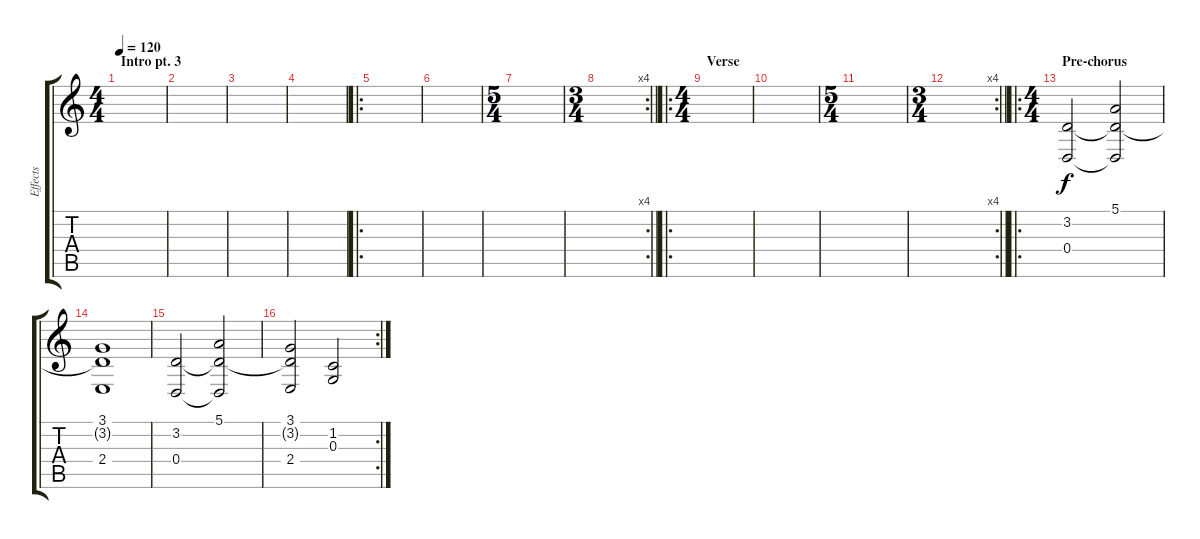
\track ("Effects" "Effects") {instrument frenchhorn}
\staff {score tabs}
\tuning (E4 B3 G3 D3 A2 D2) {hide}
\ts (4 4)
\section ("" "Intro pt. 3")
\tempo 120
\clef g2
\ks c
|
|
|
|
\ro
|
|
\ts (5 4)
|
\rc 4
\ts (3 4)
\barLineRight lightlight
|
\ro
\ts (4 4)
\section ("" "Verse")
|
|
\ts (5 4)
|
\rc 4
\ts (3 4)
\barLineRight lightlight
|
\ro
\ts (4 4)
\section ("" "Pre-chorus")
(3.2 0.4).2{volume 13 instrument choiraahs} (5.1 3.2{t} 0.4{t}).2 |
(3.1 3.2{t} 2.4).1 |
(3.2 0.4).2 (5.1 3.2{t} 0.4{t}).2 |
\rc 2
(3.1 3.2{t} 2.4).2 (1.2 0.3).2
